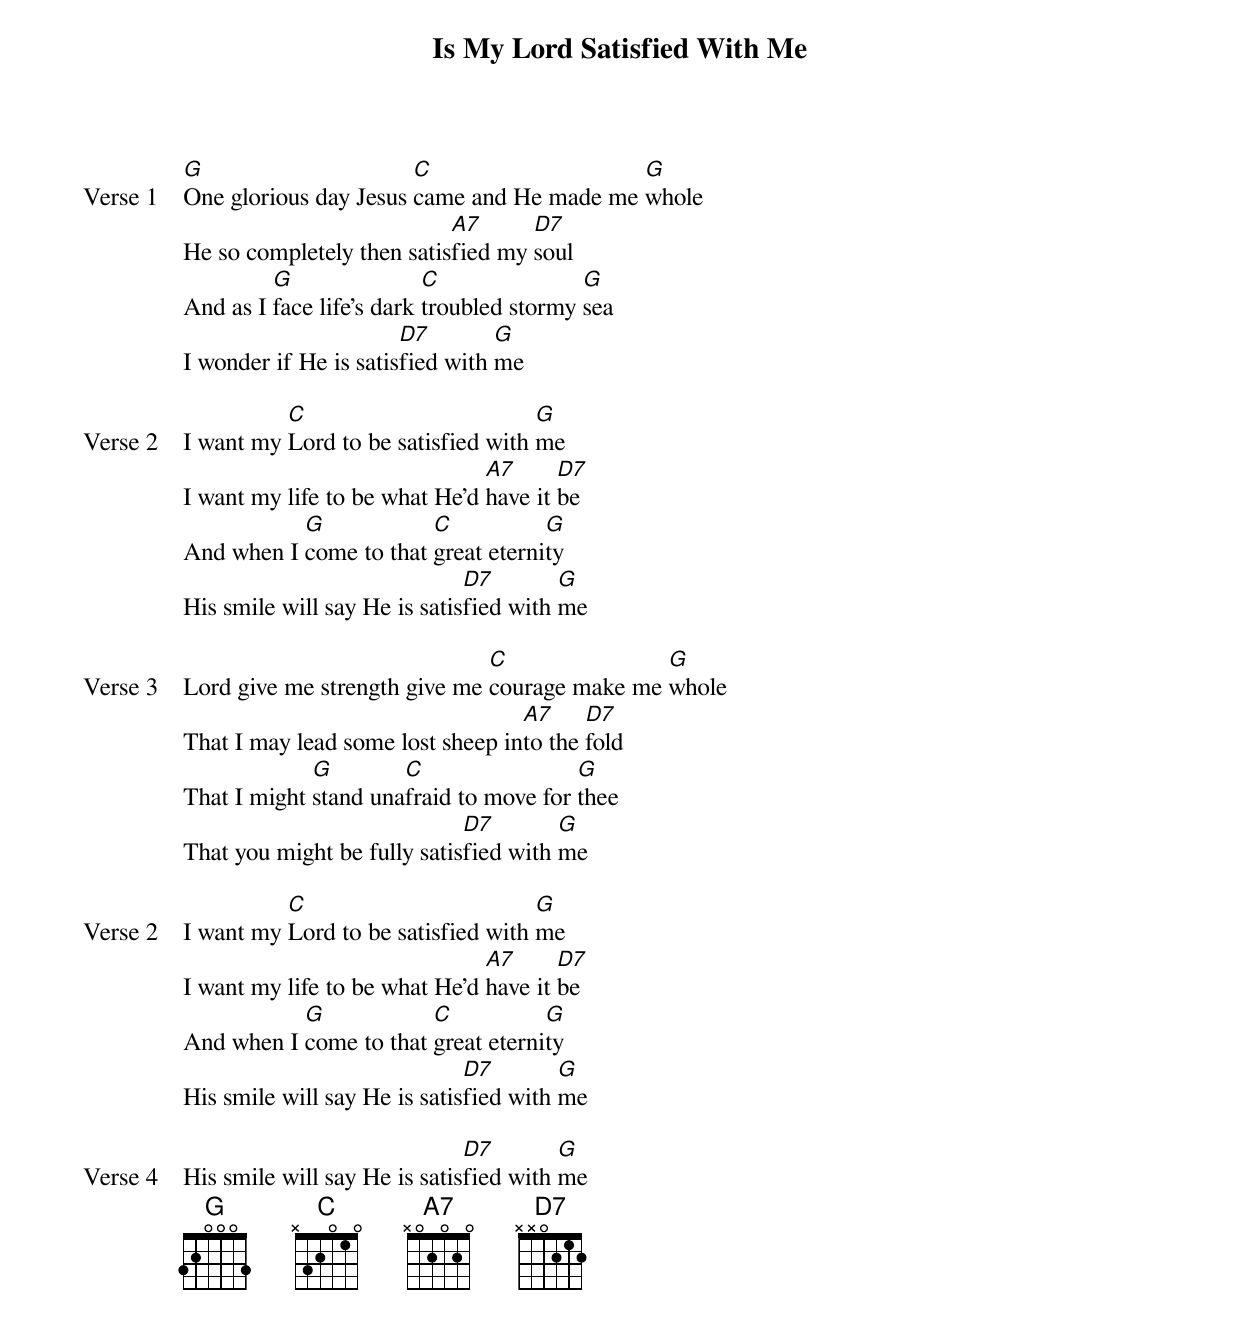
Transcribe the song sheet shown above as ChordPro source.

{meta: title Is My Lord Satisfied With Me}
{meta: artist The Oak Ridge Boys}
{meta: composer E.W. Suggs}
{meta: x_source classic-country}
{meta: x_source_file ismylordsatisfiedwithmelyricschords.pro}
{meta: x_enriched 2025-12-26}

{start_of_verse: Verse 1}
[G]One glorious day Jesus [C]came and He made me [G]whole
He so completely then satis[A7]fied my [D7]soul
And as I [G]face life’s dark [C]troubled stormy [G]sea
I wonder if He is satis[D7]fied with [G]me
{end_of_verse}

{start_of_verse: Verse 2}
I want my [C]Lord to be satisfied with [G]me
I want my life to be what He’d [A7]have it [D7]be
And when I [G]come to that [C]great eterni[G]ty
His smile will say He is satis[D7]fied with [G]me
{end_of_verse}

{start_of_verse: Verse 3}
Lord give me strength give me [C]courage make me [G]whole
That I may lead some lost sheep in[A7]to the [D7]fold
That I might [G]stand una[C]fraid to move for [G]thee
That you might be fully satis[D7]fied with [G]me
{end_of_verse}

{start_of_verse: Verse 2}
I want my [C]Lord to be satisfied with [G]me
I want my life to be what He’d [A7]have it [D7]be
And when I [G]come to that [C]great eterni[G]ty
His smile will say He is satis[D7]fied with [G]me
{end_of_verse}

{start_of_verse: Verse 4}
His smile will say He is satis[D7]fied with [G]me
{end_of_verse}
